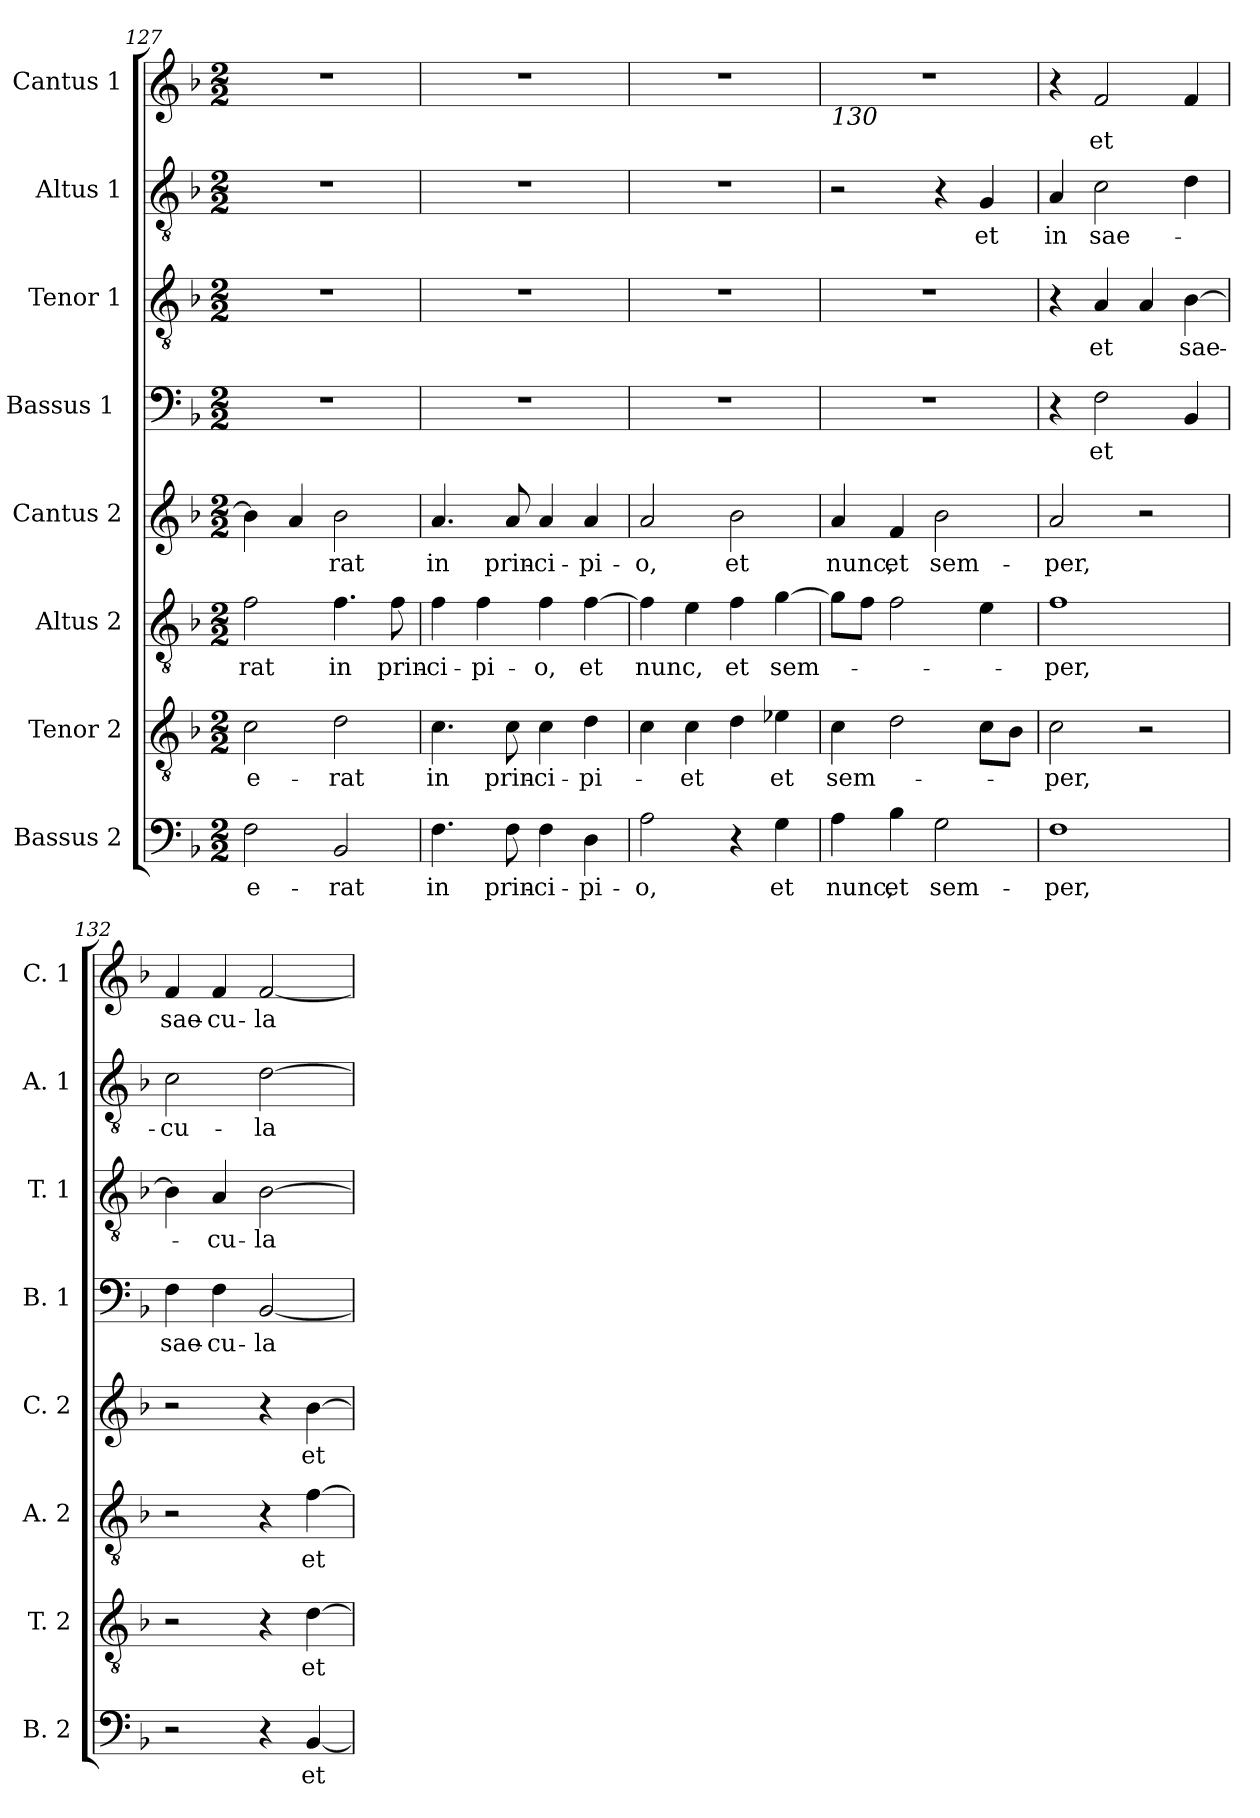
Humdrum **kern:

**kern	**text	**kern	**text	**kern	**text	**kern	**text	**kern	**text	**kern	**text	**kern	**text	**kern	**text
*part8	*part8	*part7	*part7	*part6	*part6	*part5	*part5	*part4	*part4	*part3	*part3	*part2	*part2	*part1	*part1
*staff8	*staff8	*staff7	*staff7	*staff6	*staff6	*staff5	*staff5	*staff4	*staff4	*staff3	*staff3	*staff2	*staff2	*staff1	*staff1
*I"Bassus 2	*	*I"Tenor 2	*	*I"Altus 2	*	*I"Cantus 2	*	*I"Bassus 1 	*	*I"Tenor 1	*	*I"Altus 1	*	*I"Cantus 1	*
*I'B. 2	*	*I'T. 2	*	*I'A. 2	*	*I'C. 2	*	*I'B. 1	*	*I'T. 1	*	*I'A. 1	*	*I'C. 1	*
*clefF4	*	*clefGv2	*	*clefGv2	*	*clefG2	*	*clefF4	*	*clefGv2	*	*clefGv2	*	*clefG2	*
*k[b-]	*	*k[b-]	*	*k[b-]	*	*k[b-]	*	*k[b-]	*	*k[b-]	*	*k[b-]	*	*k[b-]	*
*F:	*	*F:	*	*F:	*	*F:	*	*F:	*	*F:	*	*F:	*	*F:	*
*M2/2	*	*M2/2	*	*M2/2	*	*M2/2	*	*M2/2	*	*M2/2	*	*M2/2	*	*M2/2	*
=127	=127	=127	=127	=127	=127	=127	=127	=127	=127	=127	=127	=127	=127	=127	=127
2F\	e-	2c\	e-	2f\	rat	4b-\]	.	1r	.	1r	.	1r	.	1r	.
.	.	.	.	.	.	4a/	.	.	.	.	.	.	.	.	.
2BB-/	rat	2d\	rat	4.f\	in	2b-\	rat	.	.	.	.	.	.	.	.
.	.	.	.	8f\	prin-	.	.	.	.	.	.	.	.	.	.
=128	=128	=128	=128	=128	=128	=128	=128	=128	=128	=128	=128	=128	=128	=128	=128
4.F\	in	4.c\	in	4f\	ci-	4.a/	in	1r	.	1r	.	1r	.	1r	.
.	.	.	.	4f\	pi-	.	.	.	.	.	.	.	.	.	.
8F\	prin-	8c\	prin-	.	.	8a/	prin-	.	.	.	.	.	.	.	.
4F\	ci-	4c\	ci-	4f\	o,	4a/	ci-	.	.	.	.	.	.	.	.
4D\	pi-	4d\	pi-	[4f\	et	4a/	pi-	.	.	.	.	.	.	.	.
=129	=129	=129	=129	=129	=129	=129	=129	=129	=129	=129	=129	=129	=129	=129	=129
2A\	o,	4c\	.	4f\]	nunc,	2a/	o,	1r	.	1r	.	1r	.	1r	.
.	.	4c\	et	4e\	.	.	.	.	.	.	.	.	.	.	.
4r	.	4d\	.	4f\	et	2b-\	et	.	.	.	.	.	.	.	.
4G\	et	4e-X\	et	[4g\	sem-	.	.	.	.	.	.	.	.	.	.
=130	=130	=130	=130	=130	=130	=130	=130	=130	=130	=130	=130	=130	=130	=130	=130
!	!	!	!	!	!	!	!	!	!	!	!	!	!	!LO:TX:b:i:t=130	!
4A\	nunc,	4c\	sem-	8g\L]	.	4a/	nunc,	1r	.	1r	.	2r	.	1r	.
.	.	.	.	8f\J	.	.	.	.	.	.	.	.	.	.	.
4B-\	et	2d\	.	2f\	.	4f/	et	.	.	.	.	.	.	.	.
2G\	sem-	.	.	.	.	2b-\	sem-	.	.	.	.	4r	.	.	.
.	.	8c\L	.	4e\	.	.	.	.	.	.	.	4G/	et	.	.
.	.	8B-\J	.	.	.	.	.	.	.	.	.	.	.	.	.
=131	=131	=131	=131	=131	=131	=131	=131	=131	=131	=131	=131	=131	=131	=131	=131
1F	per,	2c\	per,	1f	per,	2a/	per,	4r	.	4r	.	4A/	in	4r	.
.	.	.	.	.	.	.	.	2F\	et	4A/	et	2c\	sae-	2f/	et
.	.	2r	.	.	.	2r	.	.	.	4A/	.	.	.	.	.
.	.	.	.	.	.	.	.	4BB-/	.	[4B-\	sae-	4d\	.	4f/	.
=132	=132	=132	=132	=132	=132	=132	=132	=132	=132	=132	=132	=132	=132	=132	=132
2r	.	2r	.	2r	.	2r	.	4F\	sae-	4B-\]	.	2c\	cu-	4f/	sae-
.	.	.	.	.	.	.	.	4F\	cu-	4A/	cu-	.	.	4f/	cu-
4r	.	4r	.	4r	.	4r	.	[2BB-/	la	[2B-\	la	[2d\	la	[2f/	la
[4BB-/	et	[4d\	et	[4f\	et	[4b-\	et	.	.	.	.	.	.	.	.
=	=	=	=	=	=	=	=	=	=	=	=	=	=	=	=
*-	*-	*-	*-	*-	*-	*-	*-	*-	*-	*-	*-	*-	*-	*-	*-
